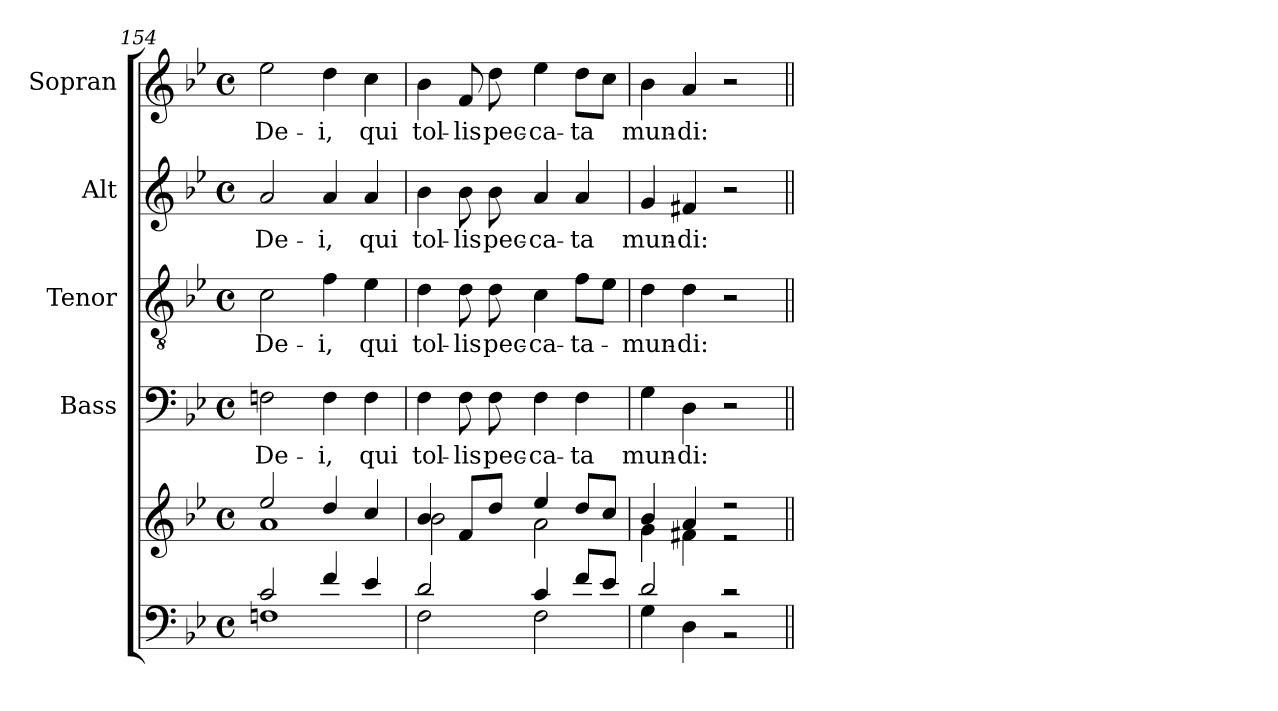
**kern	**kern	**kern	**text	**kern	**text	**kern	**text	**kern	**text
*part5	*part5	*part4	*part4	*part3	*part3	*part2	*part2	*part1	*part1
*staff6	*staff5	*staff4	*staff4	*staff3	*staff3	*staff2	*staff2	*staff1	*staff1
*	*	*I"Bass	*	*I"Tenor	*	*I"Alt	*	*I"Sopran	*
*	*	*I'B.	*	*I'T.	*	*I'A.	*	*I'S.	*
!!LO:LB:g=z
*clefF4	*clefG2	*clefF4	*	*clefGv2	*	*clefG2	*	*clefG2	*
*k[b-e-]	*k[b-e-]	*k[b-e-]	*	*k[b-e-]	*	*k[b-e-]	*	*k[b-e-]	*
*B-:	*B-:	*B-:	*	*B-:	*	*B-:	*	*B-:	*
*M4/4	*M4/4	*M4/4	*	*M4/4	*	*M4/4	*	*M4/4	*
*met(c)	*met(c)	*met(c)	*	*met(c)	*	*met(c)	*	*met(c)	*
=154	=154	=154	=154	=154	=154	=154	=154	=154	=154
*^	*^	*	*	*	*	*	*	*	*
!	!	!	!	!	!LO:LY:b	!	!LO:LY:b	!	!LO:LY:b	!	!LO:LY:b
2c/	1Fn	2ee-/	1a	2Fn\	De-	2c\	De-	2a/	De-	2ee-\	De-
!	!	!	!	!	!LO:LY:b	!	!LO:LY:b	!	!LO:LY:b	!	!LO:LY:b
4f/	.	4dd/	.	4F\	-i,	4f\	-i,	4a/	-i,	4dd\	-i,
!	!	!	!	!	!LO:LY:b	!	!LO:LY:b	!	!LO:LY:b	!	!LO:LY:b
4e-/	.	4cc/	.	4F\	qui	4e-\	qui	4a/	qui	4cc\	qui
=155	=155	=155	=155	=155	=155	=155	=155	=155	=155	=155	=155
!	!	!	!	!	!LO:LY:b	!	!LO:LY:b	!	!LO:LY:b	!	!LO:LY:b
2d/	2F\	4b-/	2b-\	4F\	tol-	4d\	tol-	4b-\	tol-	4b-\	tol-
!	!	!	!	!	!LO:LY:b	!	!LO:LY:b	!	!LO:LY:b	!	!LO:LY:b
.	.	8f/L	.	8F\	-lis	8d\	-lis	8b-\	-lis	8f/	-lis
!	!	!	!	!	!LO:LY:b	!	!LO:LY:b	!	!LO:LY:b	!	!LO:LY:b
.	.	8dd/J	.	8F\	pec-	8d\	pec-	8b-\	pec-	8dd\	pec-
!	!	!	!	!	!LO:LY:b	!	!LO:LY:b	!	!LO:LY:b	!	!LO:LY:b
4c/	2F\	4ee-/	2a\	4F\	-ca-	4c\	-ca-	4a/	-ca-	4ee-\	-ca-
!	!	!	!	!	!LO:LY:b	!	!LO:LY:b	!	!LO:LY:b	!	!LO:LY:b
8f/L	.	8dd/L	.	4F\	-ta	8f\L	-ta-	4a/	-ta	8dd\L	-ta
8e-/J	.	8cc/J	.	.	.	8e-\J	.	.	.	8cc\J	.
=156	=156	=156	=156	=156	=156	=156	=156	=156	=156	=156	=156
!	!	!	!	!	!LO:LY:b	!	!LO:LY:b	!	!LO:LY:b	!	!LO:LY:b
2d/	4G\	4b-/	4g\	4G\	mun-	4d\	-mun-	4g/	mun-	4b-\	mun-
!	!	!	!	!	!LO:LY:b	!	!LO:LY:b	!	!LO:LY:b	!	!LO:LY:b
.	4D\	4a/	4f#X\	4D\	-di:	4d\	-di:	4f#X/	-di:	4a/	-di:
2r	2r	2r	2r	2r	.	2r	.	2r	.	2r	.
*v	*v	*	*	*	*	*	*	*	*	*	*
*	*v	*v	*	*	*	*	*	*	*	*
=||	=||	=||	=||	=||	=||	=||	=||	=||	=||
*-	*-	*-	*-	*-	*-	*-	*-	*-	*-
